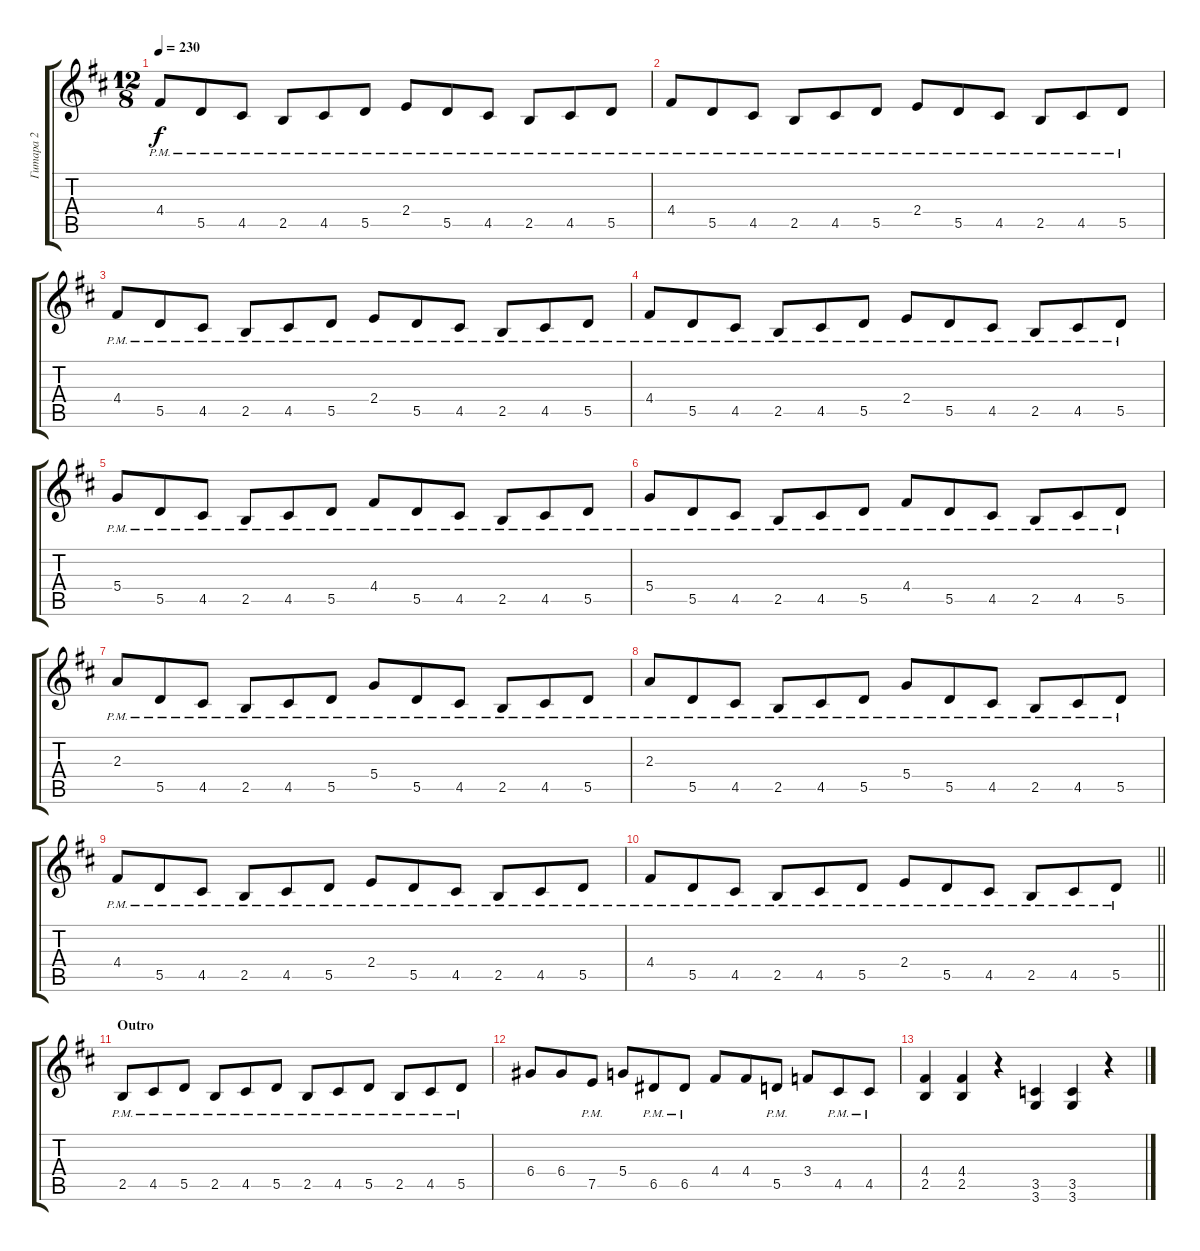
\track ("Гитара 2" "Гитара 2") {instrument distortionguitar}
\staff {score tabs}
\tuning (E4 B3 G3 D3 A2 E2) {hide}
\ts (12 8)
\tempo 230
\clef g2
\ks bminor
4.4{pm}.8{dy f} 5.5{pm}.8 4.5{pm}.8 2.5{pm}.8 4.5{pm}.8 5.5{pm}.8 2.4{pm}.8 5.5{pm}.8 4.5{pm}.8 2.5{pm}.8 4.5{pm}.8 5.5{pm}.8 |
4.4{pm}.8 5.5{pm}.8 4.5{pm}.8 2.5{pm}.8 4.5{pm}.8 5.5{pm}.8 2.4{pm}.8 5.5{pm}.8 4.5{pm}.8 2.5{pm}.8 4.5{pm}.8 5.5{pm}.8 |
4.4{pm}.8 5.5{pm}.8 4.5{pm}.8 2.5{pm}.8 4.5{pm}.8 5.5{pm}.8 2.4{pm}.8 5.5{pm}.8 4.5{pm}.8 2.5{pm}.8 4.5{pm}.8 5.5{pm}.8 |
4.4{pm}.8 5.5{pm}.8 4.5{pm}.8 2.5{pm}.8 4.5{pm}.8 5.5{pm}.8 2.4{pm}.8 5.5{pm}.8 4.5{pm}.8 2.5{pm}.8 4.5{pm}.8 5.5{pm}.8 |
5.4{pm}.8 5.5{pm}.8 4.5{pm}.8 2.5{pm}.8 4.5{pm}.8 5.5{pm}.8 4.4{pm}.8 5.5{pm}.8 4.5{pm}.8 2.5{pm}.8 4.5{pm}.8 5.5{pm}.8 |
5.4{pm}.8 5.5{pm}.8 4.5{pm}.8 2.5{pm}.8 4.5{pm}.8 5.5{pm}.8 4.4{pm}.8 5.5{pm}.8 4.5{pm}.8 2.5{pm}.8 4.5{pm}.8 5.5{pm}.8 |
2.3{pm}.8 5.5{pm}.8 4.5{pm}.8 2.5{pm}.8 4.5{pm}.8 5.5{pm}.8 5.4{pm}.8 5.5{pm}.8 4.5{pm}.8 2.5{pm}.8 4.5{pm}.8 5.5{pm}.8 |
2.3{pm}.8 5.5{pm}.8 4.5{pm}.8 2.5{pm}.8 4.5{pm}.8 5.5{pm}.8 5.4{pm}.8 5.5{pm}.8 4.5{pm}.8 2.5{pm}.8 4.5{pm}.8 5.5{pm}.8 |
4.4{pm}.8 5.5{pm}.8 4.5{pm}.8 2.5{pm}.8 4.5{pm}.8 5.5{pm}.8 2.4{pm}.8 5.5{pm}.8 4.5{pm}.8 2.5{pm}.8 4.5{pm}.8 5.5{pm}.8 |
\barLineRight lightlight
4.4{pm}.8 5.5{pm}.8 4.5{pm}.8 2.5{pm}.8 4.5{pm}.8 5.5{pm}.8 2.4{pm}.8 5.5{pm}.8 4.5{pm}.8 2.5{pm}.8 4.5{pm}.8 5.5{pm}.8 |
\section ("" "Outro")
2.5{pm}.8 4.5{pm}.8 5.5{pm}.8 2.5{pm}.8 4.5{pm}.8 5.5{pm}.8 2.5{pm}.8 4.5{pm}.8 5.5{pm}.8 2.5{pm}.8 4.5{pm}.8 5.5{pm}.8 |
6.4.8 6.4.8 7.5{pm}.8 5.4.8 6.5{pm}.8 6.5{pm}.8 4.4.8 4.4.8 5.5{pm}.8 3.4.8 4.5{pm}.8 4.5{pm}.8 |
(4.4 2.5).4 (4.4 2.5).4 r.4 (3.5 3.6).4 (3.5 3.6).4 r.4
